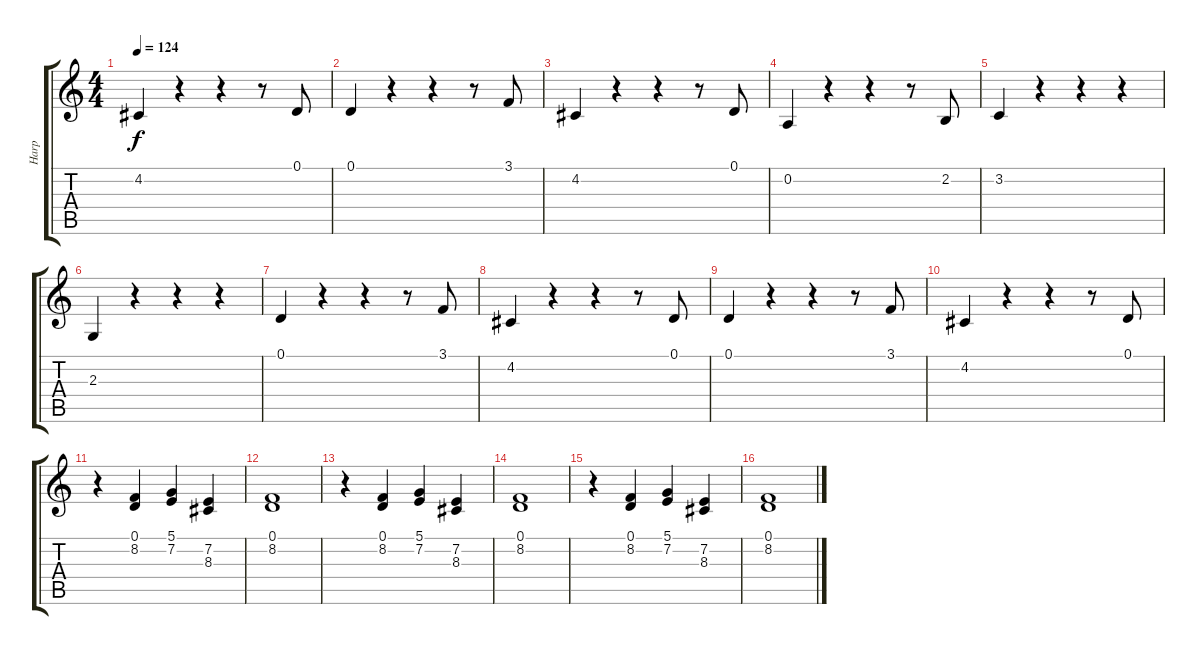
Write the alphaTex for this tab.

\track ("Harp" "Harp") {instrument orchestralharp}
\staff {score tabs}
\tuning (D4 A3 F3 C3 G2 C2) {hide}
\ts (4 4)
\tempo 124
\clef g2
\ks c
4.2.4{dy f} r.4 r.4 r.8 0.1.8 |
0.1.4 r.4 r.4 r.8 3.1.8 |
4.2.4 r.4 r.4 r.8 0.1.8 |
0.2.4 r.4 r.4 r.8 2.2.8 |
3.2.4 r.4 r.4 r.4 |
2.3.4 r.4 r.4 r.4 |
0.1.4 r.4 r.4 r.8 3.1.8 |
4.2.4 r.4 r.4 r.8 0.1.8 |
0.1.4 r.4 r.4 r.8 3.1.8 |
4.2.4 r.4 r.4 r.8 0.1.8 |
r.4 (0.1 8.2).4 (5.1 7.2).4 (7.2 8.3).4 |
(0.1 8.2).1 |
r.4 (0.1 8.2).4 (5.1 7.2).4 (7.2 8.3).4 |
(0.1 8.2).1 |
r.4 (0.1 8.2).4 (5.1 7.2).4 (7.2 8.3).4 |
(0.1 8.2).1
